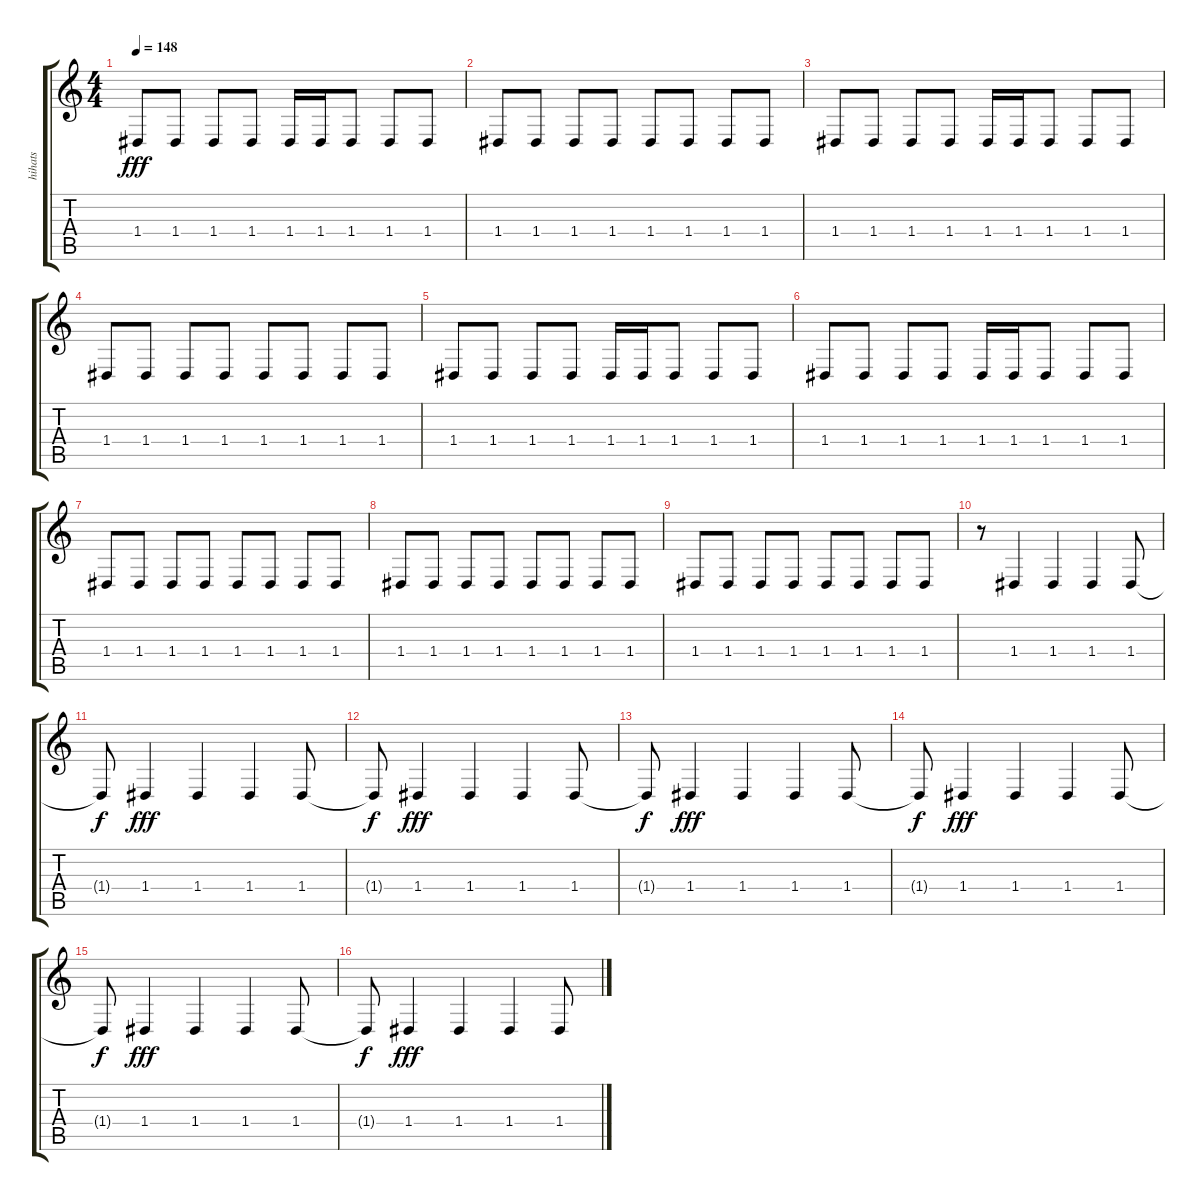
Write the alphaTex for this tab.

\track ("hihats" "hihats") {instrument acousticgrandpiano}
\staff {score tabs}
\tuning (E4 B3 G3 D3 A2 E2) {hide}
\ts (4 4)
\tempo 148
\clef g2
\ks c
1.4.8{dy fff} 1.4.8 1.4.8 1.4.8 1.4.16 1.4.16 1.4.8 1.4.8 1.4.8 |
1.4.8 1.4.8 1.4.8 1.4.8 1.4.8 1.4.8 1.4.8 1.4.8 |
1.4.8 1.4.8 1.4.8 1.4.8 1.4.16 1.4.16 1.4.8 1.4.8 1.4.8 |
1.4.8 1.4.8 1.4.8 1.4.8 1.4.8 1.4.8 1.4.8 1.4.8 |
1.4.8 1.4.8 1.4.8 1.4.8 1.4.16 1.4.16 1.4.8 1.4.8 1.4.8 |
1.4.8 1.4.8 1.4.8 1.4.8 1.4.16 1.4.16 1.4.8 1.4.8 1.4.8 |
1.4.8 1.4.8 1.4.8 1.4.8 1.4.8 1.4.8 1.4.8 1.4.8 |
1.4.8 1.4.8 1.4.8 1.4.8 1.4.8 1.4.8 1.4.8 1.4.8 |
1.4.8 1.4.8 1.4.8 1.4.8 1.4.8 1.4.8 1.4.8 1.4.8 |
r.8 1.4.4 1.4.4 1.4.4 1.4.8 |
1.4{t}.8{dy f} 1.4.4{dy fff} 1.4.4 1.4.4 1.4.8 |
1.4{t}.8{dy f} 1.4.4{dy fff} 1.4.4 1.4.4 1.4.8 |
1.4{t}.8{dy f} 1.4.4{dy fff} 1.4.4 1.4.4 1.4.8 |
1.4{t}.8{dy f} 1.4.4{dy fff} 1.4.4 1.4.4 1.4.8 |
1.4{t}.8{dy f} 1.4.4{dy fff} 1.4.4 1.4.4 1.4.8 |
1.4{t}.8{dy f} 1.4.4{dy fff} 1.4.4 1.4.4 1.4.8
